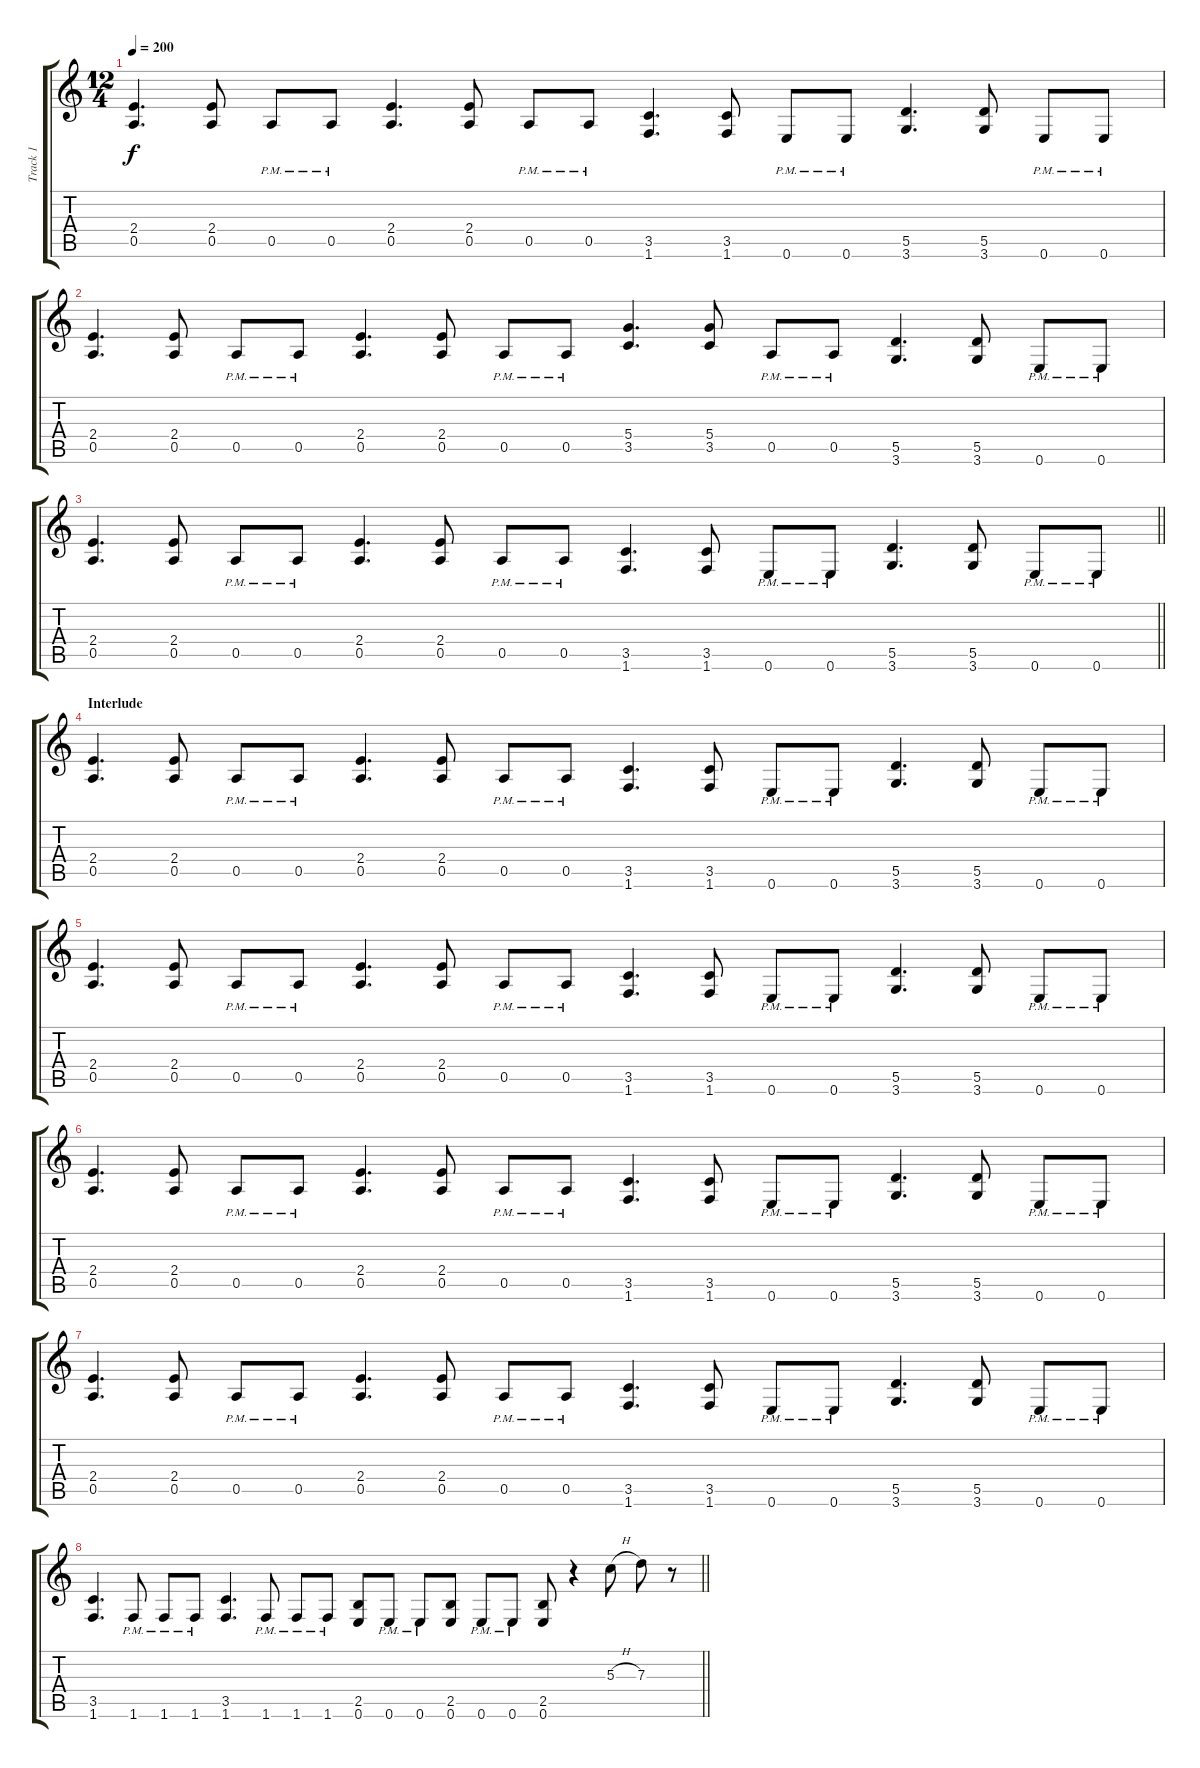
\track ("Track 1" "Track 1") {instrument distortionguitar}
\staff {score tabs}
\tuning (E4 B3 G3 D3 A2 E2) {hide}
\ts (12 4)
\tempo 200
\clef g2
\ks c
(2.4 0.5).4{d dy f} (2.4 0.5).8 0.5{pm}.8 0.5{pm}.8 (2.4 0.5).4{d} (2.4 0.5).8 0.5{pm}.8 0.5{pm}.8 (3.5 1.6).4{d} (3.5 1.6).8 0.6{pm}.8 0.6{pm}.8 (5.5 3.6).4{d} (5.5 3.6).8 0.6{pm}.8 0.6{pm}.8 |
(2.4 0.5).4{d} (2.4 0.5).8 0.5{pm}.8 0.5{pm}.8 (2.4 0.5).4{d} (2.4 0.5).8 0.5{pm}.8 0.5{pm}.8 (5.4 3.5).4{d} (5.4 3.5).8 0.5{pm}.8 0.5{pm}.8 (5.5 3.6).4{d} (5.5 3.6).8 0.6{pm}.8 0.6{pm}.8 |
\barLineRight lightlight
(2.4 0.5).4{d} (2.4 0.5).8 0.5{pm}.8 0.5{pm}.8 (2.4 0.5).4{d} (2.4 0.5).8 0.5{pm}.8 0.5{pm}.8 (3.5 1.6).4{d} (3.5 1.6).8 0.6{pm}.8 0.6{pm}.8 (5.5 3.6).4{d} (5.5 3.6).8 0.6{pm}.8 0.6{pm}.8 |
\section ("" "Interlude")
(2.4 0.5).4{d} (2.4 0.5).8 0.5{pm}.8 0.5{pm}.8 (2.4 0.5).4{d} (2.4 0.5).8 0.5{pm}.8 0.5{pm}.8 (3.5 1.6).4{d} (3.5 1.6).8 0.6{pm}.8 0.6{pm}.8 (5.5 3.6).4{d} (5.5 3.6).8 0.6{pm}.8 0.6{pm}.8 |
(2.4 0.5).4{d} (2.4 0.5).8 0.5{pm}.8 0.5{pm}.8 (2.4 0.5).4{d} (2.4 0.5).8 0.5{pm}.8 0.5{pm}.8 (3.5 1.6).4{d} (3.5 1.6).8 0.6{pm}.8 0.6{pm}.8 (5.5 3.6).4{d} (5.5 3.6).8 0.6{pm}.8 0.6{pm}.8 |
(2.4 0.5).4{d} (2.4 0.5).8 0.5{pm}.8 0.5{pm}.8 (2.4 0.5).4{d} (2.4 0.5).8 0.5{pm}.8 0.5{pm}.8 (3.5 1.6).4{d} (3.5 1.6).8 0.6{pm}.8 0.6{pm}.8 (5.5 3.6).4{d} (5.5 3.6).8 0.6{pm}.8 0.6{pm}.8 |
(2.4 0.5).4{d} (2.4 0.5).8 0.5{pm}.8 0.5{pm}.8 (2.4 0.5).4{d} (2.4 0.5).8 0.5{pm}.8 0.5{pm}.8 (3.5 1.6).4{d} (3.5 1.6).8 0.6{pm}.8 0.6{pm}.8 (5.5 3.6).4{d} (5.5 3.6).8 0.6{pm}.8 0.6{pm}.8 |
\barLineRight lightlight
(3.5 1.6).4{d} 1.6{pm}.8 1.6{pm}.8 1.6{pm}.8 (3.5 1.6).4{d} 1.6{pm}.8 1.6{pm}.8 1.6{pm}.8 (2.5 0.6).8 0.6{pm}.8 0.6{pm}.8 (2.5 0.6).8 0.6{pm}.8 0.6{pm}.8 (2.5 0.6).8 r.4 5.3{h}.8 7.3.8 r.8
